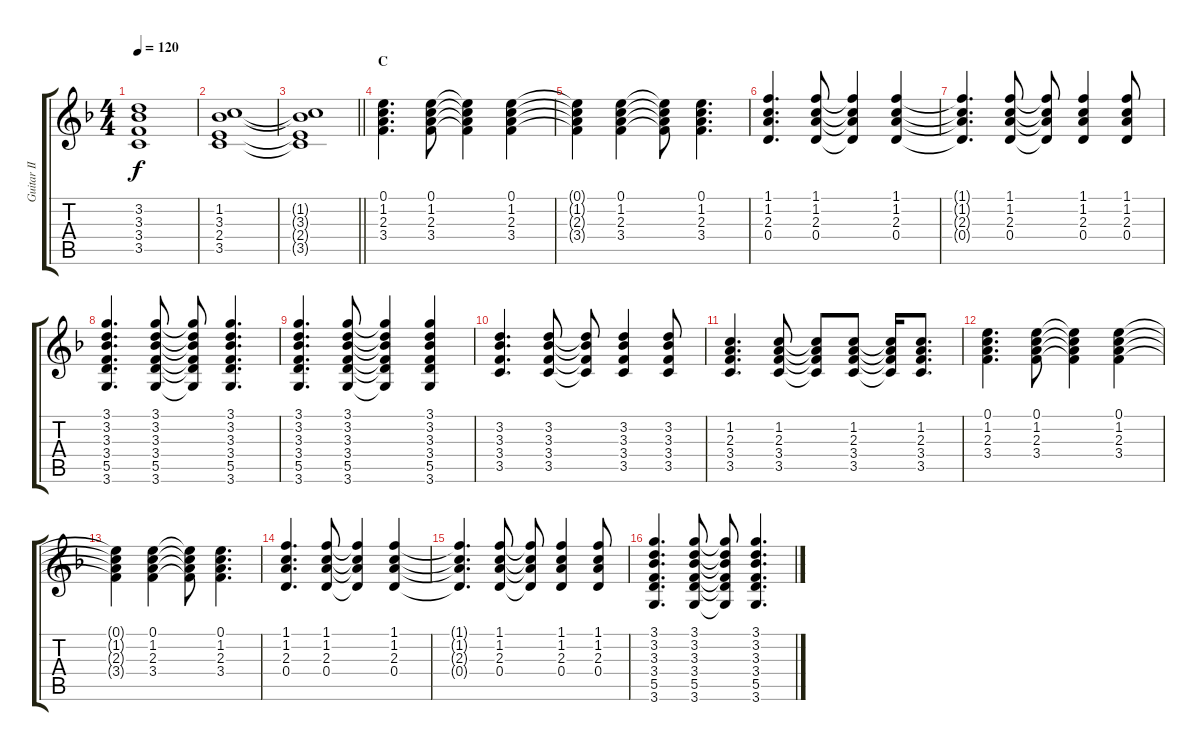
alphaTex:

\track ("Guitar II (Hirasawa Yui)" "Guitar II ") {instrument acousticguitarsteel}
\staff {score tabs}
\tuning (E4 B3 G3 D3 A2 E2) {hide}
\ts (4 4)
\tempo 120
\clef g2
\ks f
(3.2 3.3 3.4 3.5).1{dy f} |
(1.2 3.3 2.4 3.5).1 |
\barLineRight lightlight
(1.2{t} 3.3{t} 2.4{t} 3.5{t}).1 |
\section ("" "C")
(0.1 1.2 2.3 3.4).4{d} (0.1 1.2 2.3 3.4).8 (0.1{t} 1.2{t} 2.3{t} 3.4{t}).4 (0.1 1.2 2.3 3.4).4 |
(0.1{t} 1.2{t} 2.3{t} 3.4{t}).4 (0.1 1.2 2.3 3.4).4 (0.1{t} 1.2{t} 2.3{t} 3.4{t}).8 (0.1 1.2 2.3 3.4).4{d} |
(1.1 1.2 2.3 0.4).4{d} (1.1 1.2 2.3 0.4).8 (1.1{t} 1.2{t} 2.3{t} 0.4{t}).4 (1.1 1.2 2.3 0.4).4 |
(1.1{t} 1.2{t} 2.3{t} 0.4{t}).4{d} (1.1 1.2 2.3 0.4).8 (1.1{t} 1.2{t} 2.3{t} 0.4{t}).8 (1.1 1.2 2.3 0.4).4 (1.1 1.2 2.3 0.4).8 |
(3.1 3.2 3.3 3.4 5.5 3.6).4{d} (3.1 3.2 3.3 3.4 5.5 3.6).8 (3.1{t} 3.2{t} 3.3{t} 3.4{t} 5.5{t} 3.6{t}).8 (3.1 3.2 3.3 3.4 5.5 3.6).4{d} |
(3.1 3.2 3.3 3.4 5.5 3.6).4{d} (3.1 3.2 3.3 3.4 5.5 3.6).8 (3.1{t} 3.2{t} 3.3{t} 3.4{t} 5.5{t} 3.6{t}).4 (3.1 3.2 3.3 3.4 5.5 3.6).4 |
(3.2 3.3 3.4 3.5).4{d} (3.2 3.3 3.4 3.5).8 (3.2{t} 3.3{t} 3.4{t} 3.5{t}).8 (3.2 3.3 3.4 3.5).4 (3.2 3.3 3.4 3.5).8 |
(1.2 2.3 3.4 3.5).4{d} (1.2 2.3 3.4 3.5).8 (1.2{t} 2.3{t} 3.4{t} 3.5{t}).8 (1.2 2.3 3.4 3.5).8 (1.2{t} 2.3{t} 3.4{t} 3.5{t}).16 (1.2 2.3 3.4 3.5).8{d} |
(0.1 1.2 2.3 3.4).4{d} (0.1 1.2 2.3 3.4).8 (0.1{t} 1.2{t} 2.3{t} 3.4{t}).4 (0.1 1.2 2.3 3.4).4 |
(0.1{t} 1.2{t} 2.3{t} 3.4{t}).4 (0.1 1.2 2.3 3.4).4 (0.1{t} 1.2{t} 2.3{t} 3.4{t}).8 (0.1 1.2 2.3 3.4).4{d} |
(1.1 1.2 2.3 0.4).4{d} (1.1 1.2 2.3 0.4).8 (1.1{t} 1.2{t} 2.3{t} 0.4{t}).4 (1.1 1.2 2.3 0.4).4 |
(1.1{t} 1.2{t} 2.3{t} 0.4{t}).4{d} (1.1 1.2 2.3 0.4).8 (1.1{t} 1.2{t} 2.3{t} 0.4{t}).8 (1.1 1.2 2.3 0.4).4 (1.1 1.2 2.3 0.4).8 |
(3.1 3.2 3.3 3.4 5.5 3.6).4{d} (3.1 3.2 3.3 3.4 5.5 3.6).8 (3.1{t} 3.2{t} 3.3{t} 3.4{t} 5.5{t} 3.6{t}).8 (3.1 3.2 3.3 3.4 5.5 3.6).4{d}
